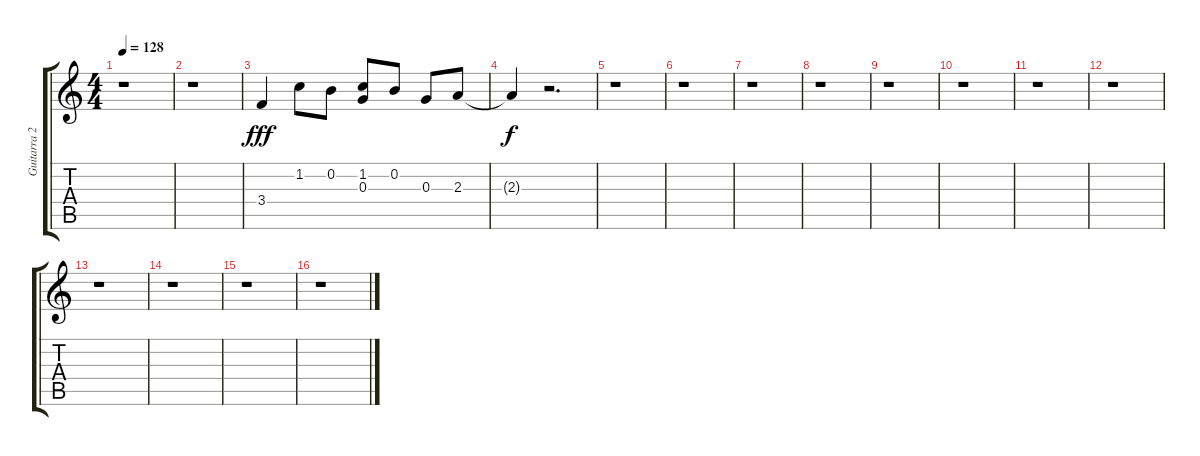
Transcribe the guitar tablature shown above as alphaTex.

\track ("Guitarra 2" "Guitarra 2") {instrument electricguitarclean}
\staff {score tabs}
\tuning (E4 B3 G3 D3 A2 E2) {hide}
\ts (4 4)
\tempo 128
\clef g2
\ks c
r.1{dy fff} |
r.1 |
3.4.4 1.2.8 0.2.8 (1.2 0.3).8 0.2.8 0.3.8 2.3.8 |
2.3{t}.4{dy f} r.2{d} |
r.1 |
r.1 |
r.1 |
r.1 |
r.1 |
r.1 |
r.1 |
r.1 |
r.1 |
r.1 |
r.1 |
r.1
